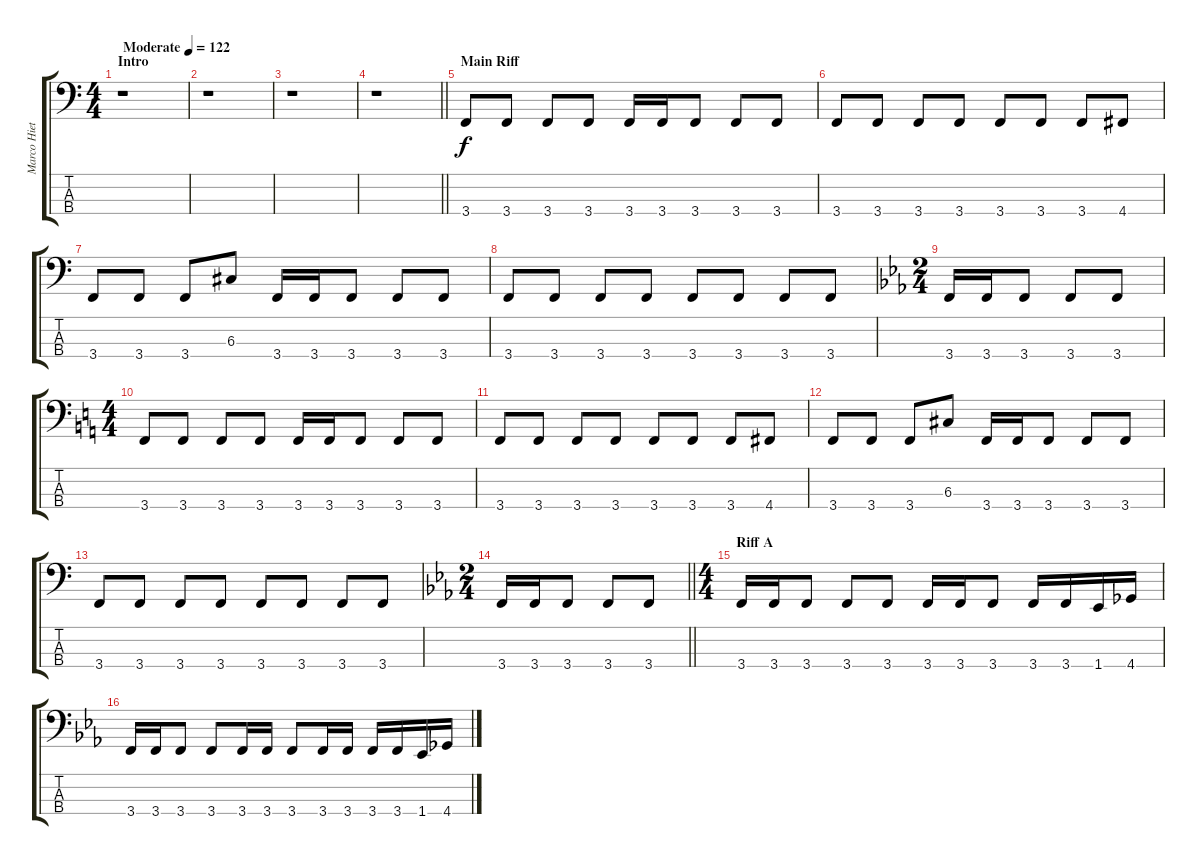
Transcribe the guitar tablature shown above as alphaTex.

\track ("Marco Hietala" "Marco Hiet") {instrument electricbasspick}
\staff {score tabs}
\tuning (F2 C2 G1 D1) {hide}
\ts (4 4)
\section ("" "Intro")
\tempo (122 "Moderate")
\clef f4
\ks c
r.1{dy f instrument electricbasspick} |
r.1 |
r.1 |
\barLineRight lightlight
r.1 |
\section ("" "Main Riff")
3.4.8 3.4.8 3.4.8 3.4.8 3.4.16 3.4.16 3.4.8 3.4.8 3.4.8 |
3.4.8 3.4.8 3.4.8 3.4.8 3.4.8 3.4.8 3.4.8 4.4.8 |
3.4.8 3.4.8 3.4.8 6.3.8 3.4.16 3.4.16 3.4.8 3.4.8 3.4.8 |
3.4.8 3.4.8 3.4.8 3.4.8 3.4.8 3.4.8 3.4.8 3.4.8 |
\ts (2 4)
\ks eb
3.4.16 3.4.16 3.4.8 3.4.8 3.4.8 |
\ts (4 4)
\ks c
3.4.8 3.4.8 3.4.8 3.4.8 3.4.16 3.4.16 3.4.8 3.4.8 3.4.8 |
3.4.8 3.4.8 3.4.8 3.4.8 3.4.8 3.4.8 3.4.8 4.4.8 |
3.4.8 3.4.8 3.4.8 6.3.8 3.4.16 3.4.16 3.4.8 3.4.8 3.4.8 |
3.4.8 3.4.8 3.4.8 3.4.8 3.4.8 3.4.8 3.4.8 3.4.8 |
\ts (2 4)
\barLineRight lightlight
\ks eb
3.4.16 3.4.16 3.4.8 3.4.8 3.4.8 |
\ts (4 4)
\section ("" "Riff A")
3.4.16 3.4.16 3.4.8 3.4.8 3.4.8 3.4.16 3.4.16 3.4.8 3.4.16 3.4.16 1.4.16 4.4.16 |
3.4.16 3.4.16 3.4.8 3.4.8 3.4.16 3.4.16 3.4.8 3.4.16 3.4.16 3.4.16 3.4.16 1.4.16 4.4.16
